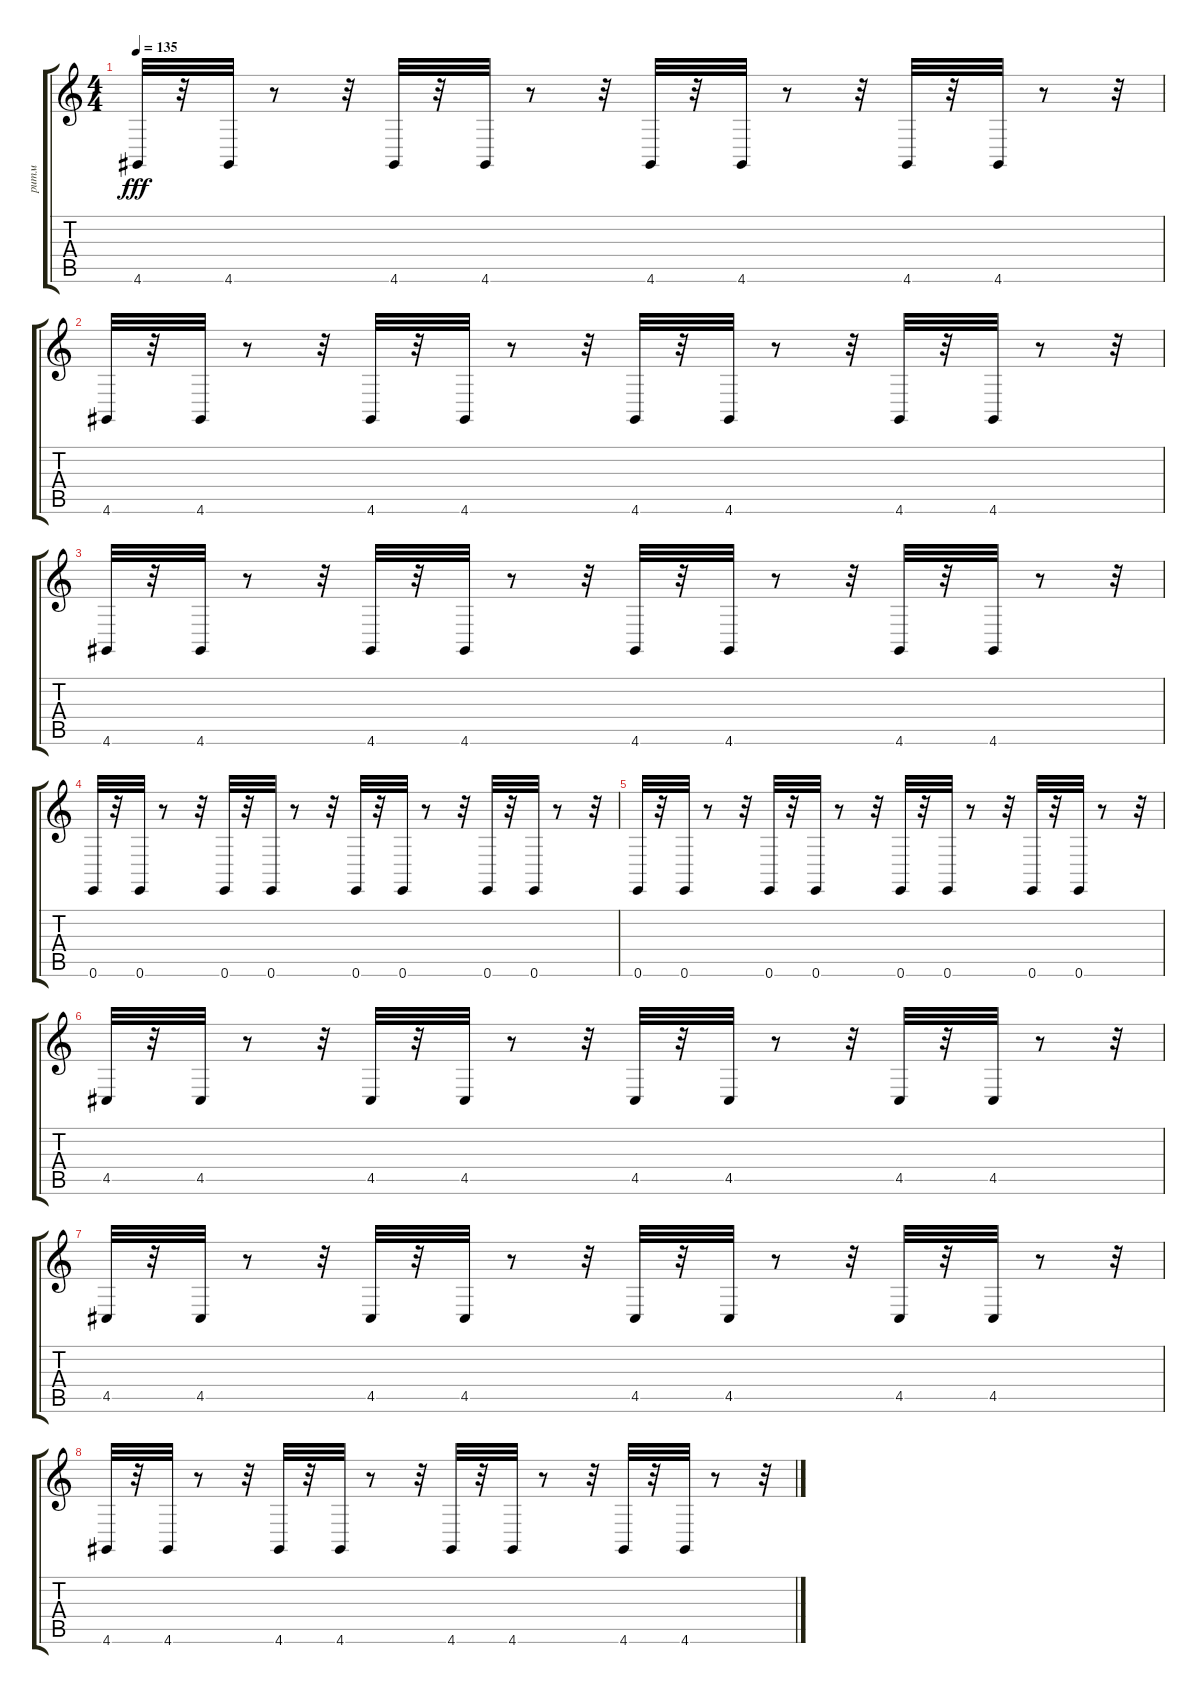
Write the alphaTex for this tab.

\track ("ритм" "ритм") {instrument orchestralharp}
\staff {score tabs}
\tuning (E4 B3 G3 D3 A2 E2) {hide}
\ts (4 4)
\tempo 135
\clef g2
\ks c
4.6.32{dy fff} r.32 4.6.32 r.8 r.32 4.6.32 r.32 4.6.32 r.8 r.32 4.6.32 r.32 4.6.32 r.8 r.32 4.6.32 r.32 4.6.32 r.8 r.32 |
4.6.32 r.32 4.6.32 r.8 r.32 4.6.32 r.32 4.6.32 r.8 r.32 4.6.32 r.32 4.6.32 r.8 r.32 4.6.32 r.32 4.6.32 r.8 r.32 |
4.6.32 r.32 4.6.32 r.8 r.32 4.6.32 r.32 4.6.32 r.8 r.32 4.6.32 r.32 4.6.32 r.8 r.32 4.6.32 r.32 4.6.32 r.8 r.32 |
0.6.32 r.32 0.6.32 r.8 r.32 0.6.32 r.32 0.6.32 r.8 r.32 0.6.32 r.32 0.6.32 r.8 r.32 0.6.32 r.32 0.6.32 r.8 r.32 |
0.6.32 r.32 0.6.32 r.8 r.32 0.6.32 r.32 0.6.32 r.8 r.32 0.6.32 r.32 0.6.32 r.8 r.32 0.6.32 r.32 0.6.32 r.8 r.32 |
4.5.32 r.32 4.5.32 r.8 r.32 4.5.32 r.32 4.5.32 r.8 r.32 4.5.32 r.32 4.5.32 r.8 r.32 4.5.32 r.32 4.5.32 r.8 r.32 |
4.5.32 r.32 4.5.32 r.8 r.32 4.5.32 r.32 4.5.32 r.8 r.32 4.5.32 r.32 4.5.32 r.8 r.32 4.5.32 r.32 4.5.32 r.8 r.32 |
4.6.32 r.32 4.6.32 r.8 r.32 4.6.32 r.32 4.6.32 r.8 r.32 4.6.32 r.32 4.6.32 r.8 r.32 4.6.32 r.32 4.6.32 r.8 r.32
